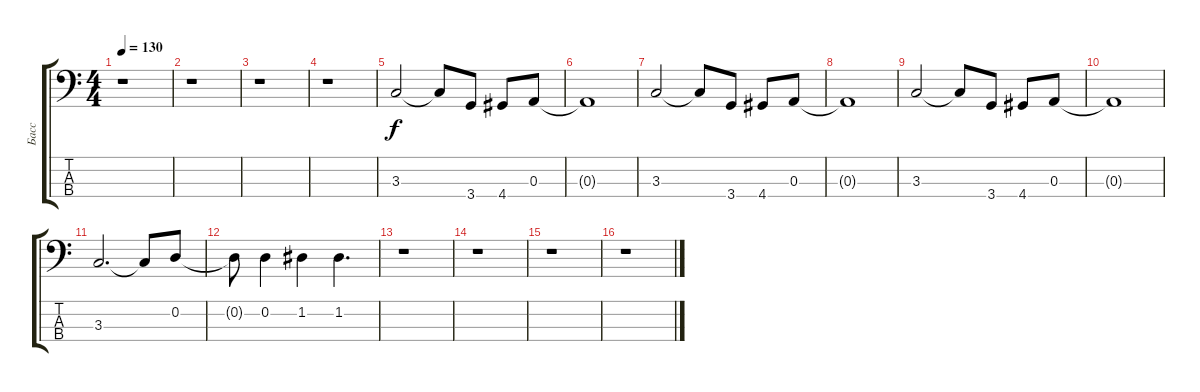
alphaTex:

\track ("Басс" "Басс") {instrument electricbassfinger}
\staff {score tabs}
\tuning (G2 D2 A1 E1) {hide}
\ts (4 4)
\tempo 130
\clef f4
\ks c
r.1{dy f} |
r.1 |
r.1 |
r.1 |
3.3.2 3.3{t}.8 3.4.8 4.4.8 0.3.8 |
0.3{t}.1 |
3.3.2 3.3{t}.8 3.4.8 4.4.8 0.3.8 |
0.3{t}.1 |
3.3.2 3.3{t}.8 3.4.8 4.4.8 0.3.8 |
0.3{t}.1 |
3.3.2{d} 3.3{t}.8 0.2.8 |
0.2{t}.8 0.2.4 1.2.4 1.2.4{d} |
r.1 |
r.1 |
r.1 |
r.1
